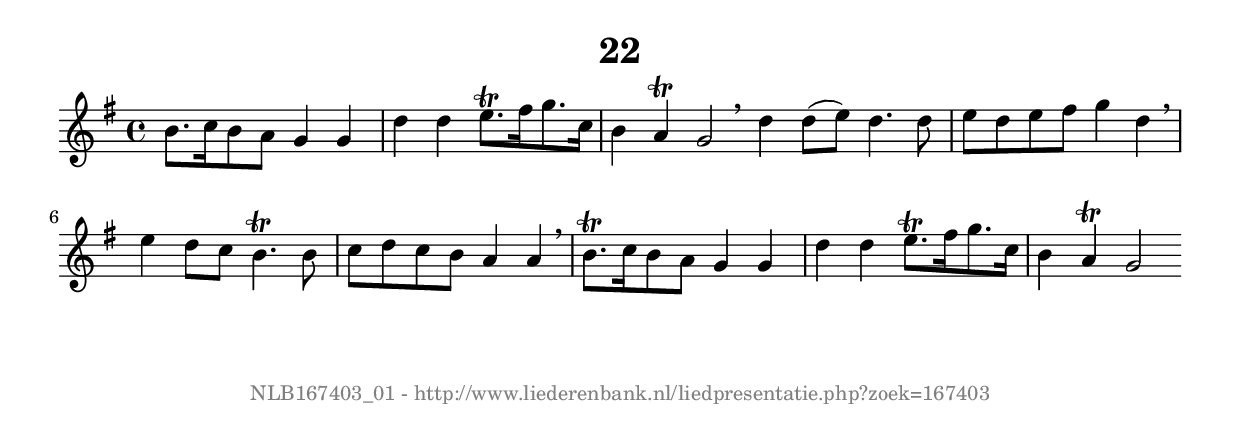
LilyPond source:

%
% produced by wce2krn 1.64 (7 June 2014)
%
\version"2.16"
#(append! paper-alist '(("long" . (cons (* 210 mm) (* 2000 mm)))))
#(set-default-paper-size "long")
sb = {\breathe}
mBreak = {\breathe }
bBreak = {\breathe }
x = {\once\override NoteHead #'style = #'cross }
gl=\glissando
itime={\override Staff.TimeSignature #'stencil = ##f }
ficta = {\once\set suggestAccidentals = ##t}
fine = {\once\override Score.RehearsalMark #'self-alignment-X = #1 \mark \markup {\italic{Fine}}}
dc = {\once\override Score.RehearsalMark #'self-alignment-X = #1 \mark \markup {\italic{D.C.}}}
dcf = {\once\override Score.RehearsalMark #'self-alignment-X = #1 \mark \markup {\italic{D.C. al Fine}}}
dcc = {\once\override Score.RehearsalMark #'self-alignment-X = #1 \mark \markup {\italic{D.C. al Coda}}}
ds = {\once\override Score.RehearsalMark #'self-alignment-X = #1 \mark \markup {\italic{D.S.}}}
dsf = {\once\override Score.RehearsalMark #'self-alignment-X = #1 \mark \markup {\italic{D.S. al Fine}}}
dsc = {\once\override Score.RehearsalMark #'self-alignment-X = #1 \mark \markup {\italic{D.S. al Coda}}}
pv = {\set Score.repeatCommands = #'((volta "1"))}
sv = {\set Score.repeatCommands = #'((volta "2"))}
tv = {\set Score.repeatCommands = #'((volta "3"))}
qv = {\set Score.repeatCommands = #'((volta "4"))}
xv = {\set Score.repeatCommands = #'((volta #f))}
\header{ tagline = ""
title = "22"
}
\score {{
\key g \major
\relative g'
{
\set melismaBusyProperties = #'()
\time 4/4
\tempo 4=120
\override Score.MetronomeMark #'transparent = ##t
\override Score.RehearsalMark #'break-visibility = #(vector #t #t #f)
b8.[ c16 b8 a] g4 g d' d e8.[\trill fis16 g8. c,16] b4 a\trill g2 \bar":|:" \bBreak
d'4 d8( e) d4. d8 e d e fis g4 d \mBreak \bar "|"
e4 d8 c b4.\trill b8 c d c b a4 a \mBreak \bar "|"
b8.[\trill c16 b8 a] g4 g d'd e8.[\trill fis16 g8. c,16] b4 a\trill g2 \bar":|:"
 }}
 \midi { }
 \layout {
            indent = 0.0\cm
}
}
\markup { \vspace #0 } \markup { \with-color #grey \fill-line { \center-column { \smaller "NLB167403_01 - http://www.liederenbank.nl/liedpresentatie.php?zoek=167403" } } }
